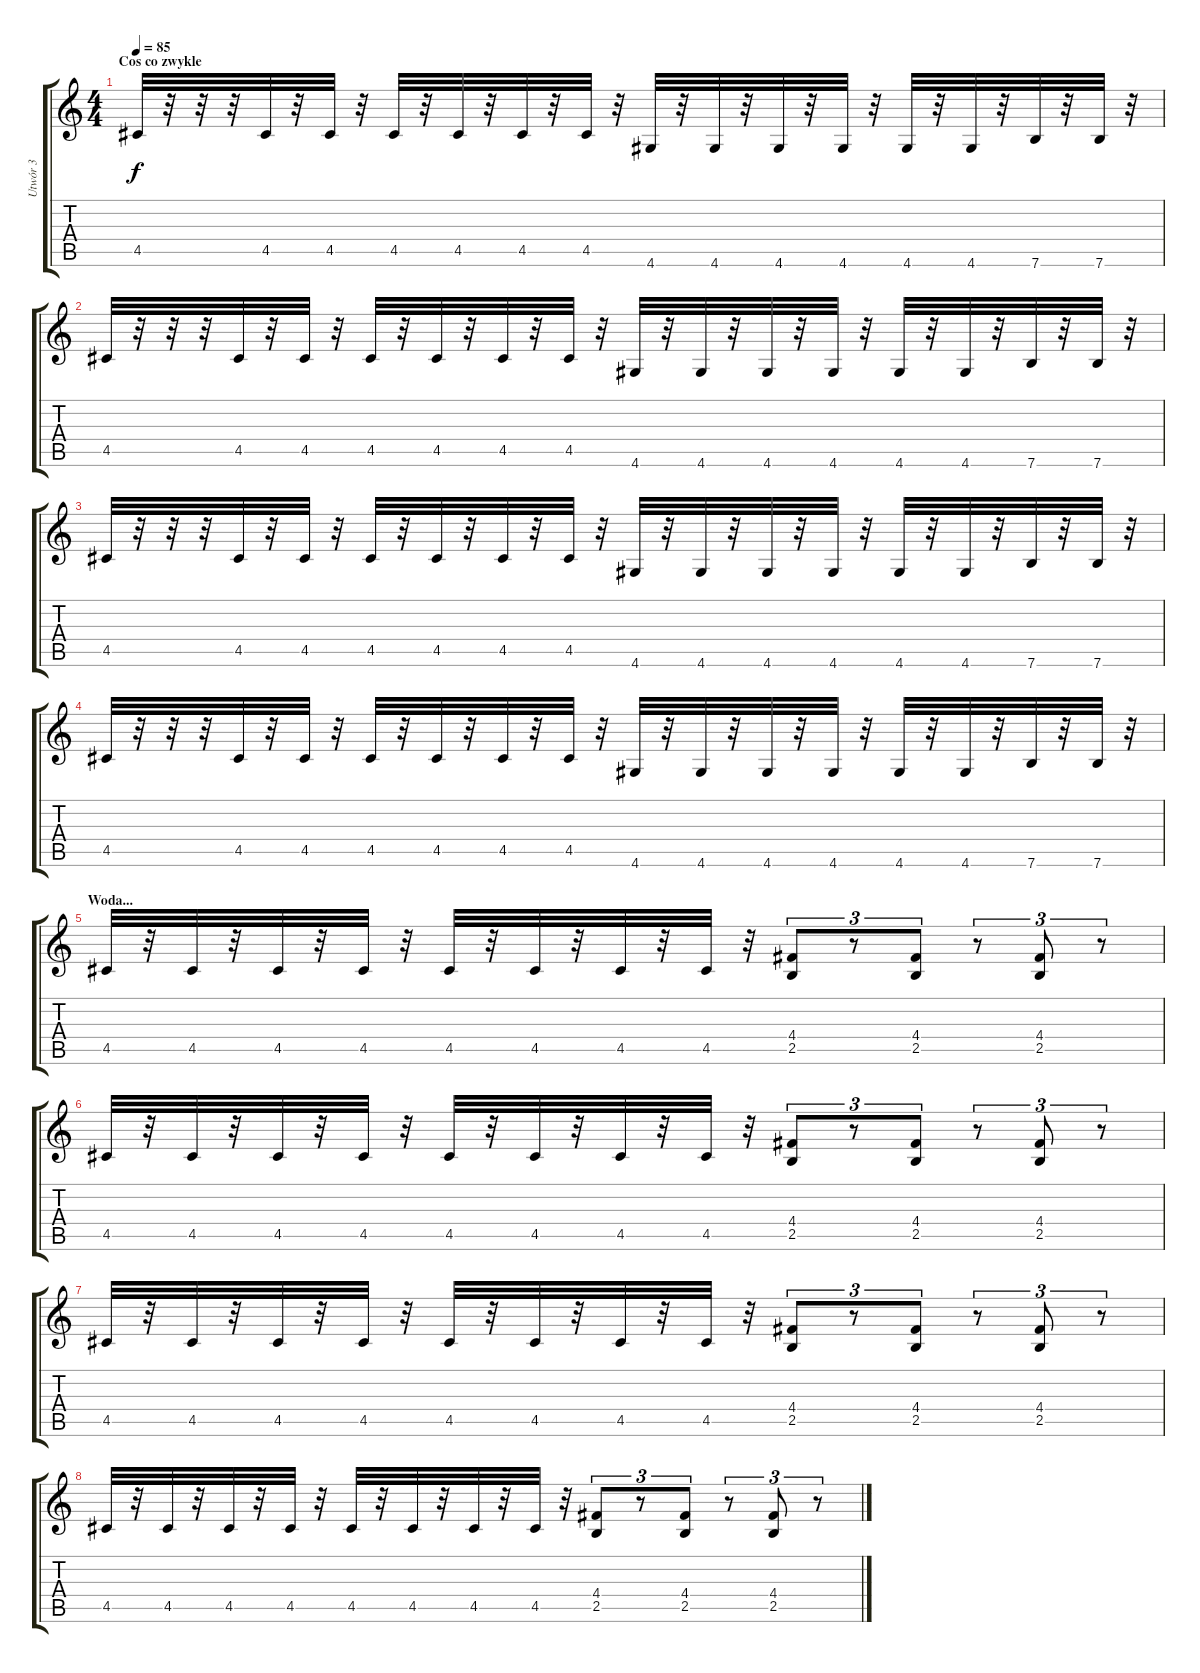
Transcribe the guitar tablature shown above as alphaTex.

\track ("Utwór 3" "Utwór 3") {instrument distortionguitar}
\staff {score tabs}
\tuning (E4 B3 G3 D3 A2 E2) {hide}
\ts (4 4)
\section ("" "Cos co zwykle")
\tempo 85
\clef g2
\ks c
4.5.32{dy f} r.32 r.32 r.32 4.5.32 r.32 4.5.32 r.32 4.5.32 r.32 4.5.32 r.32 4.5.32 r.32 4.5.32 r.32 4.6.32 r.32 4.6.32 r.32 4.6.32 r.32 4.6.32 r.32 4.6.32 r.32 4.6.32 r.32 7.6.32 r.32 7.6.32 r.32 |
4.5.32 r.32 r.32 r.32 4.5.32 r.32 4.5.32 r.32 4.5.32 r.32 4.5.32 r.32 4.5.32 r.32 4.5.32 r.32 4.6.32 r.32 4.6.32 r.32 4.6.32 r.32 4.6.32 r.32 4.6.32 r.32 4.6.32 r.32 7.6.32 r.32 7.6.32 r.32 |
4.5.32 r.32 r.32 r.32 4.5.32 r.32 4.5.32 r.32 4.5.32 r.32 4.5.32 r.32 4.5.32 r.32 4.5.32 r.32 4.6.32 r.32 4.6.32 r.32 4.6.32 r.32 4.6.32 r.32 4.6.32 r.32 4.6.32 r.32 7.6.32 r.32 7.6.32 r.32 |
4.5.32 r.32 r.32 r.32 4.5.32 r.32 4.5.32 r.32 4.5.32 r.32 4.5.32 r.32 4.5.32 r.32 4.5.32 r.32 4.6.32 r.32 4.6.32 r.32 4.6.32 r.32 4.6.32 r.32 4.6.32 r.32 4.6.32 r.32 7.6.32 r.32 7.6.32 r.32 |
\section ("" "Woda...")
4.5.32 r.32 4.5.32 r.32 4.5.32 r.32 4.5.32 r.32 4.5.32 r.32 4.5.32 r.32 4.5.32 r.32 4.5.32 r.32 (4.4 2.5).8{tu (3 2)} r.8{tu (3 2)} (4.4 2.5).8{tu (3 2)} r.8{tu (3 2)} (4.4 2.5).8{tu (3 2)} r.8{tu (3 2)} |
4.5.32 r.32 4.5.32 r.32 4.5.32 r.32 4.5.32 r.32 4.5.32 r.32 4.5.32 r.32 4.5.32 r.32 4.5.32 r.32 (4.4 2.5).8{tu (3 2)} r.8{tu (3 2)} (4.4 2.5).8{tu (3 2)} r.8{tu (3 2)} (4.4 2.5).8{tu (3 2)} r.8{tu (3 2)} |
4.5.32 r.32 4.5.32 r.32 4.5.32 r.32 4.5.32 r.32 4.5.32 r.32 4.5.32 r.32 4.5.32 r.32 4.5.32 r.32 (4.4 2.5).8{tu (3 2)} r.8{tu (3 2)} (4.4 2.5).8{tu (3 2)} r.8{tu (3 2)} (4.4 2.5).8{tu (3 2)} r.8{tu (3 2)} |
4.5.32 r.32 4.5.32 r.32 4.5.32 r.32 4.5.32 r.32 4.5.32 r.32 4.5.32 r.32 4.5.32 r.32 4.5.32 r.32 (4.4 2.5).8{tu (3 2)} r.8{tu (3 2)} (4.4 2.5).8{tu (3 2)} r.8{tu (3 2)} (4.4 2.5).8{tu (3 2)} r.8{tu (3 2)}
